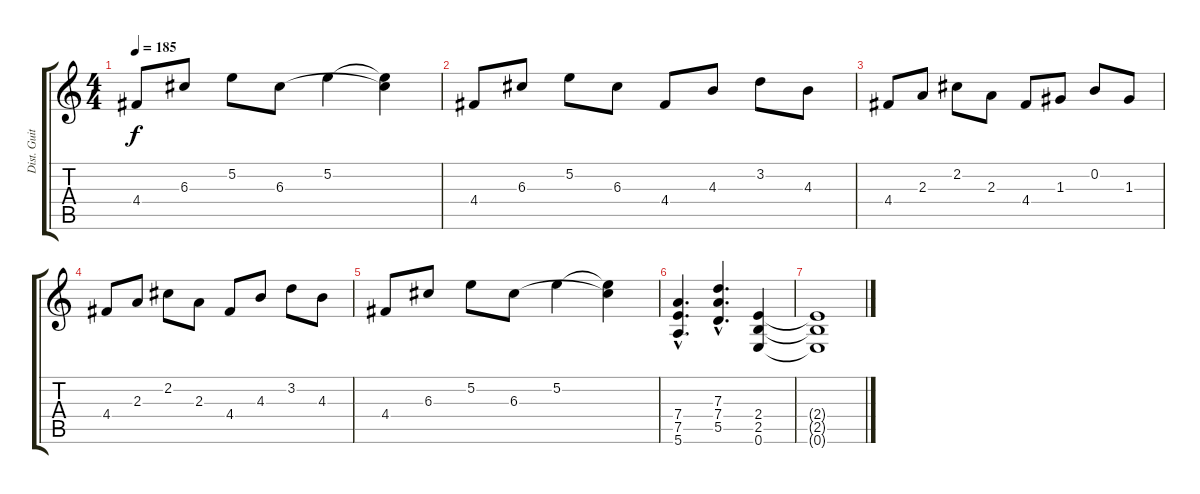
\track ("Dist. Guitar 1" "Dist. Guit") {instrument distortionguitar}
\staff {score tabs}
\tuning (E4 B3 G3 D3 A2 E2) {hide}
\ts (4 4)
\tempo 185
\clef g2
\ks c
4.4.8{dy f} 6.3.8 5.2.8 6.3.8 5.2.4 (5.2{t} 6.3{t}).4 |
4.4.8 6.3.8 5.2.8 6.3.8 4.4.8 4.3.8 3.2.8 4.3.8 |
4.4.8 2.3.8 2.2.8 2.3.8 4.4.8 1.3.8 0.2.8 1.3.8 |
4.4.8 2.3.8 2.2.8 2.3.8 4.4.8 4.3.8 3.2.8 4.3.8 |
4.4.8 6.3.8 5.2.8 6.3.8 5.2.4 (5.2{t} 6.3{t}).4 |
(7.4{hac} 7.5{hac} 5.6{hac}).4{d} (7.3{hac} 7.4{hac} 5.5{hac}).4{d} (2.4 2.5 0.6).4 |
(2.4{t} 2.5{t} 0.6{t}).1
